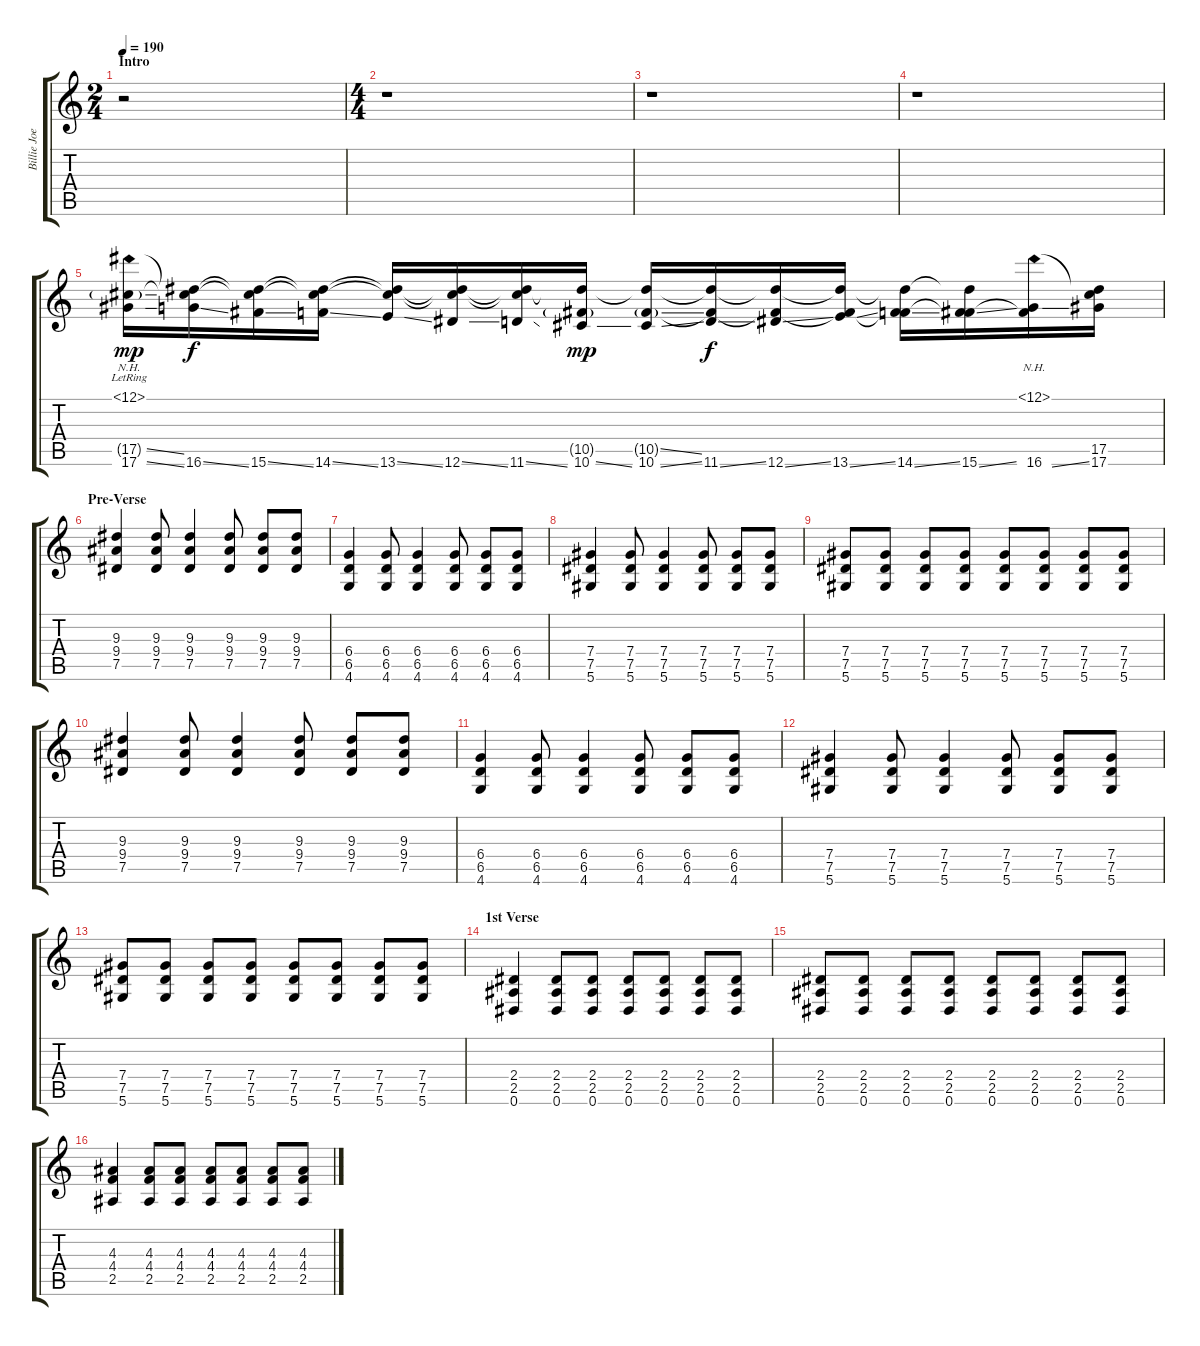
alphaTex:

\track ("Billie Joe Armstrong (Guitar)" "Billie Joe") {instrument distortionguitar}
\staff {score tabs}
\tuning (Eb4 Bb3 Gb3 Db3 Ab2 Eb2) {hide}
\ts (2 4)
\section ("" "Intro")
\tempo 190
\clef g2
\ks c
r.2{dy mp instrument distortionguitar} |
\ts (4 4)
r.1 |
r.1 |
r.1 |
(0.1{nh lr} 17.5{ss g} 17.6{ss}).16 (0.1{t} 17.5{t} 16.6{ss}).16{dy f volume 11} (0.1{t} 17.5{t} 15.6{ss}).16 (0.1{t} 17.5{t} 14.6{ss}).16 (0.1{t} 17.5{t} 13.6{ss}).16 (0.1{t} 17.5{t} 12.6{ss}).16 (0.1{t} 17.5{t} 11.6{ss}).16 (0.1{t} 10.5{g} 10.6{ss}).16{dy mp} (0.1{t} 10.5{ss g} 10.6{ss}).16{volume 16} (0.1{t} 10.5{t} 11.6{ss}).16{dy f} (0.1{t} 10.5{t} 12.6{ss}).16 (0.1{t} 10.5{t} 13.6{ss}).16 (0.1{t} 10.5{t} 14.6{ss}).16 (0.1{t} 10.5{t} 15.6{ss}).16 (0.1{nh} 10.5{t} 16.6{ss}).16 (0.1{t} 17.5 17.6).16 |
\section ("" "Pre-Verse")
(9.3 9.4 7.5).4{volume 13} (9.3 9.4 7.5).8 (9.3 9.4 7.5).4 (9.3 9.4 7.5).8 (9.3 9.4 7.5).8 (9.3 9.4 7.5).8 |
(6.4 6.5 4.6).4 (6.4 6.5 4.6).8 (6.4 6.5 4.6).4 (6.4 6.5 4.6).8 (6.4 6.5 4.6).8 (6.4 6.5 4.6).8 |
(7.4 7.5 5.6).4 (7.4 7.5 5.6).8 (7.4 7.5 5.6).4 (7.4 7.5 5.6).8 (7.4 7.5 5.6).8 (7.4 7.5 5.6).8 |
(7.4 7.5 5.6).8 (7.4 7.5 5.6).8 (7.4 7.5 5.6).8 (7.4 7.5 5.6).8 (7.4 7.5 5.6).8 (7.4 7.5 5.6).8 (7.4 7.5 5.6).8 (7.4 7.5 5.6).8 |
(9.3 9.4 7.5).4 (9.3 9.4 7.5).8 (9.3 9.4 7.5).4 (9.3 9.4 7.5).8 (9.3 9.4 7.5).8 (9.3 9.4 7.5).8 |
(6.4 6.5 4.6).4 (6.4 6.5 4.6).8 (6.4 6.5 4.6).4 (6.4 6.5 4.6).8 (6.4 6.5 4.6).8 (6.4 6.5 4.6).8 |
(7.4 7.5 5.6).4 (7.4 7.5 5.6).8 (7.4 7.5 5.6).4 (7.4 7.5 5.6).8 (7.4 7.5 5.6).8 (7.4 7.5 5.6).8 |
(7.4 7.5 5.6).8 (7.4 7.5 5.6).8 (7.4 7.5 5.6).8 (7.4 7.5 5.6).8 (7.4 7.5 5.6).8 (7.4 7.5 5.6).8 (7.4 7.5 5.6).8 (7.4 7.5 5.6).8 |
\section ("" "1st Verse")
(2.4 2.5 0.6).4 (2.4 2.5 0.6).8 (2.4 2.5 0.6).8 (2.4 2.5 0.6).8 (2.4 2.5 0.6).8 (2.4 2.5 0.6).8 (2.4 2.5 0.6).8 |
(2.4 2.5 0.6).8 (2.4 2.5 0.6).8 (2.4 2.5 0.6).8 (2.4 2.5 0.6).8 (2.4 2.5 0.6).8 (2.4 2.5 0.6).8 (2.4 2.5 0.6).8 (2.4 2.5 0.6).8 |
(4.3 4.4 2.5).4 (4.3 4.4 2.5).8 (4.3 4.4 2.5).8 (4.3 4.4 2.5).8 (4.3 4.4 2.5).8 (4.3 4.4 2.5).8 (4.3 4.4 2.5).8
